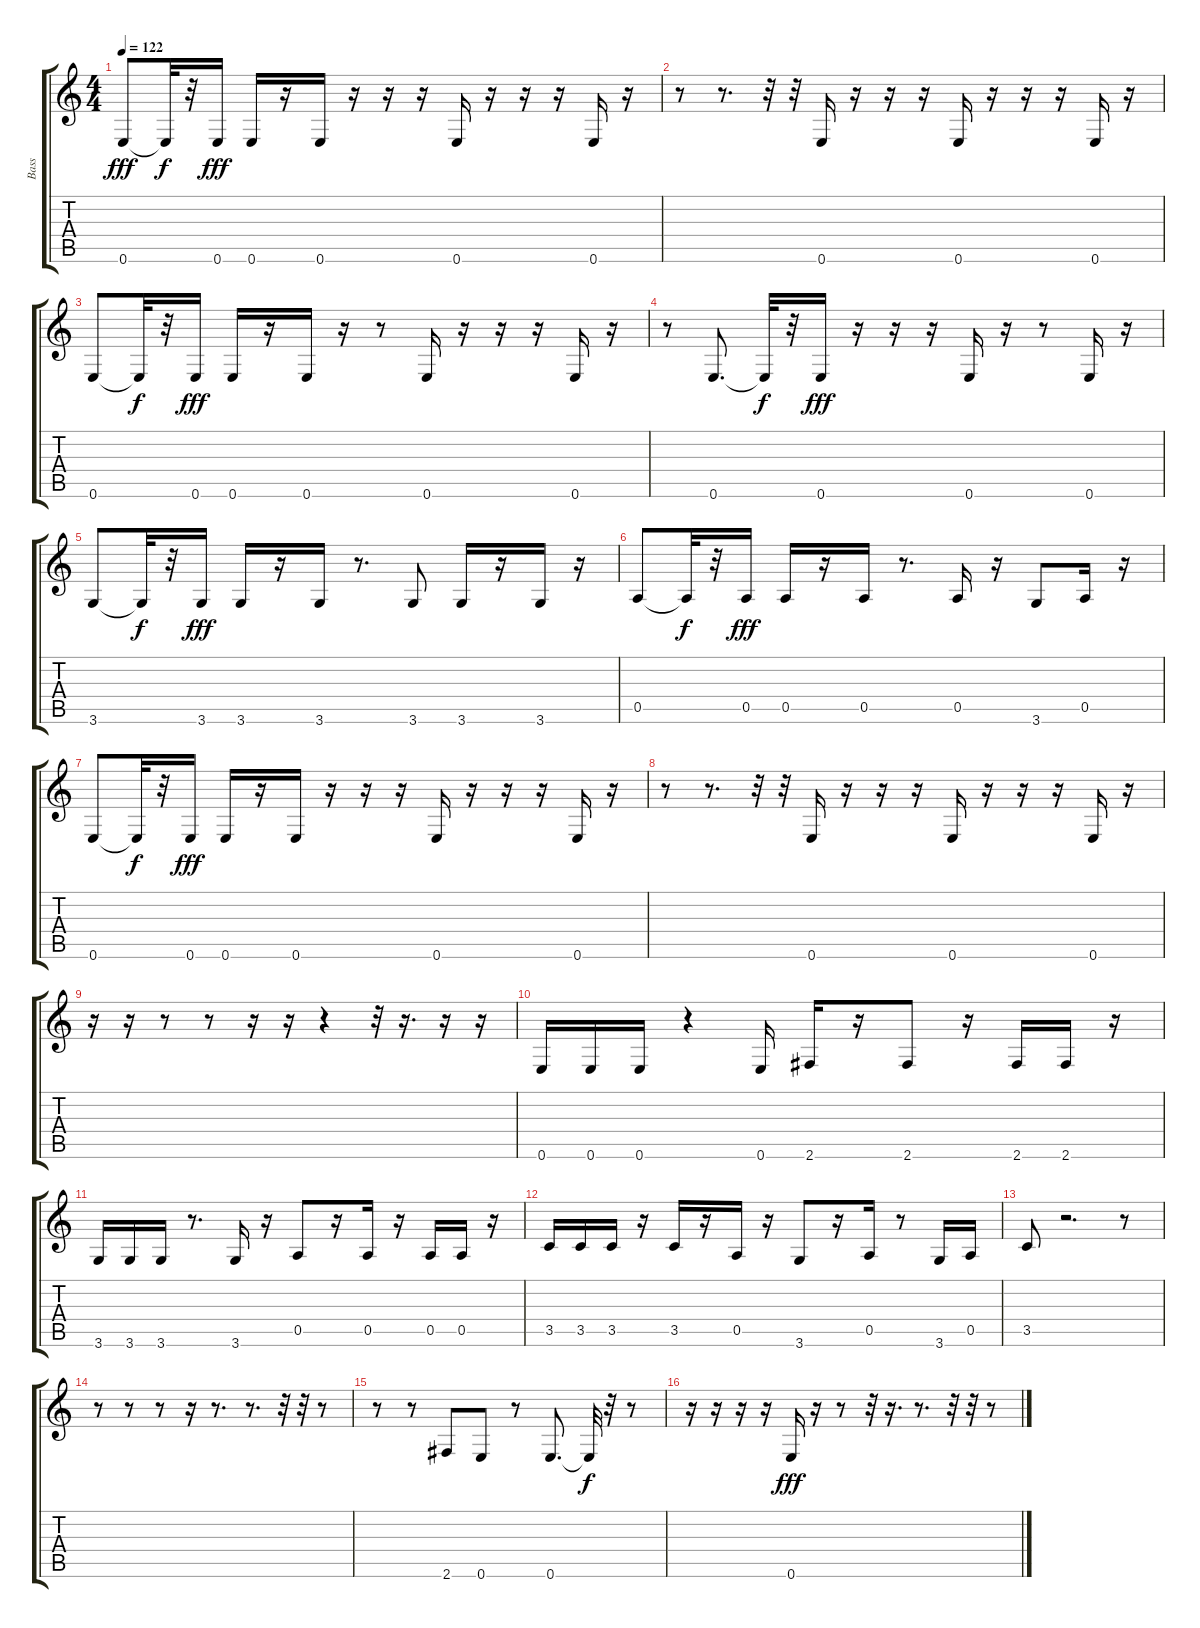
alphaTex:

\track ("Bass" "Bass") {instrument synthbass2}
\staff {score tabs}
\tuning (E4 B3 G3 D3 A2 E2) {hide}
\ts (4 4)
\tempo 122
\clef g2
\ks c
0.6.8{dy fff} 0.6{t}.32{dy f} r.32 0.6.16{dy fff} 0.6.16 r.16 0.6.16 r.16 r.16 r.16 0.6.16 r.16 r.16 r.16 0.6.16 r.16 |
r.8 r.8{d} r.32 r.32 0.6.16 r.16 r.16 r.16 0.6.16 r.16 r.16 r.16 0.6.16 r.16 |
0.6.8 0.6{t}.32{dy f} r.32 0.6.16{dy fff} 0.6.16 r.16 0.6.16 r.16 r.8 0.6.16 r.16 r.16 r.16 0.6.16 r.16 |
r.8 0.6.8{d} 0.6{t}.32{dy f} r.32 0.6.16{dy fff} r.16 r.16 r.16 0.6.16 r.16 r.8 0.6.16 r.16 |
3.6.8 3.6{t}.32{dy f} r.32 3.6.16{dy fff} 3.6.16 r.16 3.6.16 r.8{d} 3.6.8 3.6.16 r.16 3.6.16 r.16 |
0.5.8 0.5{t}.32{dy f} r.32 0.5.16{dy fff} 0.5.16 r.16 0.5.16 r.8{d} 0.5.16 r.16 3.6.8 0.5.16 r.16 |
0.6.8 0.6{t}.32{dy f} r.32 0.6.16{dy fff} 0.6.16 r.16 0.6.16 r.16 r.16 r.16 0.6.16 r.16 r.16 r.16 0.6.16 r.16 |
r.8 r.8{d} r.32 r.32 0.6.16 r.16 r.16 r.16 0.6.16 r.16 r.16 r.16 0.6.16 r.16 |
r.16 r.16 r.8 r.8 r.16 r.16 r.4 r.32 r.16{d} r.16 r.16 |
0.6.16 0.6.16 0.6.16 r.4 0.6.16 2.6.16 r.16 2.6.8 r.16 2.6.16 2.6.16 r.16 |
3.6.16 3.6.16 3.6.16 r.8{d} 3.6.16 r.16 0.5.8 r.16 0.5.16 r.16 0.5.16 0.5.16 r.16 |
3.5.16 3.5.16 3.5.16 r.16 3.5.16 r.16 0.5.16 r.16 3.6.8 r.16 0.5.16 r.8 3.6.16 0.5.16 |
3.5.8 r.2{d} r.8 |
r.8 r.8 r.8 r.16 r.8{d} r.8{d} r.32 r.32 r.8 |
r.8 r.8 2.6.8 0.6.8 r.8 0.6.8{d} 0.6{t}.32{dy f} r.32 r.8 |
r.16 r.16 r.16 r.16 0.6.16{dy fff} r.16 r.8 r.32 r.16{d} r.8{d} r.32 r.32 r.8
